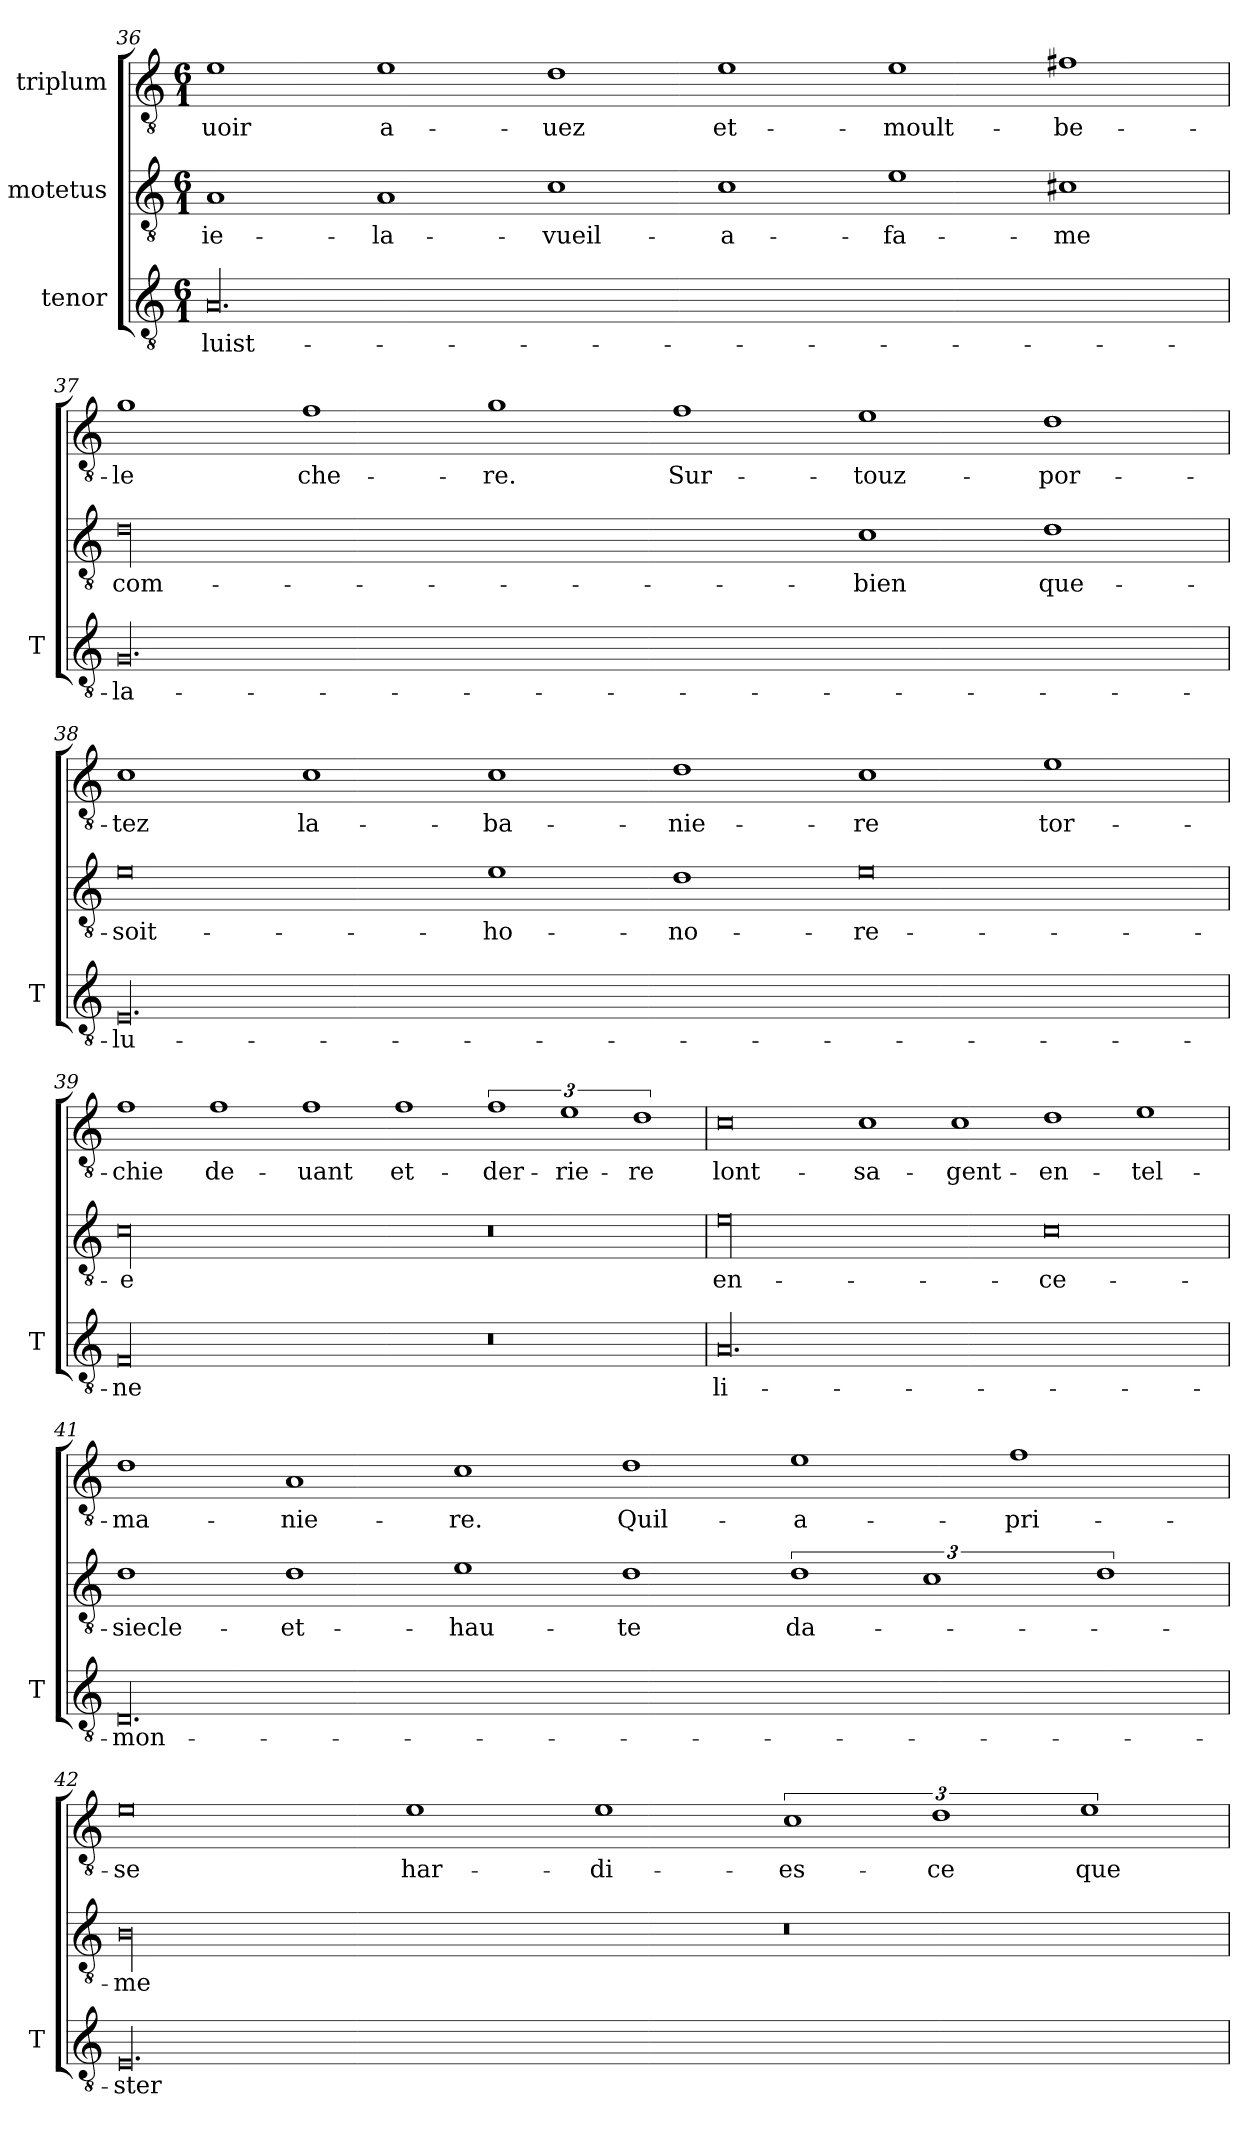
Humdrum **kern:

**kern	**text	**kern	**text	**kern	**text
*part3	*part3	*part2	*part2	*part1	*part1
*staff3	*staff3	*staff2	*staff2	*staff1	*staff1
*I"tenor	*	*I"motetus	*	*I"triplum	*
*I'T	*	*	*	*	*
*clefGv2	*	*clefGv2	*	*clefGv2	*
*k[]	*	*k[]	*	*k[]	*
*C:	*	*C:	*	*C:	*
*M6/1	*	*M6/1	*	*M6/1	*
=36	=36	=36	=36	=36	=36
00.A/	luist-	1A/	ie-	1e\	-uoir
.	.	1A/	la-	1e\	a-
.	.	1c\	vueil-	1d\	-uez
.	.	1c\	a-	1e\	et-
.	.	1e\	fa-	1e\	moult-
.	.	1c#Xi\	-me	1f#Xi\	be-
=37	=37	=37	=37	=37	=37
00.G/	la-	00d\	com-	1g\	-le
.	.	.	.	1f\	che-
.	.	.	.	1g\	-re.
.	.	.	.	1f\	Sur-
.	.	1c\	-bien	1e\	touz-
.	.	1d\	que-	1d\	por-
!!LO:LB:g=z
=38	=38	=38	=38	=38	=38
00.E/	lu-	0e\	soit-	1c\	-tez
.	.	.	.	1c\	la-
.	.	1e\	ho-	1c\	ba-
.	.	1d\	-no-	1d\	-nie-
.	.	0e\	-re-	1c\	-re
.	.	.	.	1e\	tor-
=39	=39	=39	=39	=39	=39
00F/	-ne	00c\	-e	1f\	-chie
.	.	.	.	1f\	de-
.	.	.	.	1f\	-uant
.	.	.	.	1f\	et-
0r	.	0r	.	3%2f\	der-
.	.	.	.	3%2e\	-rie-
.	.	.	.	3%2d\	-re
=40	=40	=40	=40	=40	=40
00.A/	li-	00e\	en-	0c\	lont-
.	.	.	.	1c\	sa-
.	.	.	.	1c\	gent-
.	.	0c\	ce-	1d\	en-
.	.	.	.	1e\	tel-
!!LO:LB:g=z
=41	=41	=41	=41	=41	=41
00.D/	mon-	1d\	siecle-	1d\	ma-
.	.	1d\	et-	1A/	-nie-
.	.	1e\	hau-	1c\	-re.
.	.	1d\	-te	1d\	Quil-
.	.	3%2d\	da-	1e\	a-
.	.	3%2c\	.	.	.
.	.	.	.	1f\	pri-
.	.	3%2d\	.	.	.
=42	=42	=42	=42	=42	=42
00.E/	-ster-	00B\	-me	0e\	-se
.	.	.	.	1e\	har-
.	.	.	.	1e\	-di-
.	.	0r	.	3%2c\	-es-
.	.	.	.	3%2d\	-ce
.	.	.	.	3%2e\	que-
=	=	=	=	=	=
*-	*-	*-	*-	*-	*-
